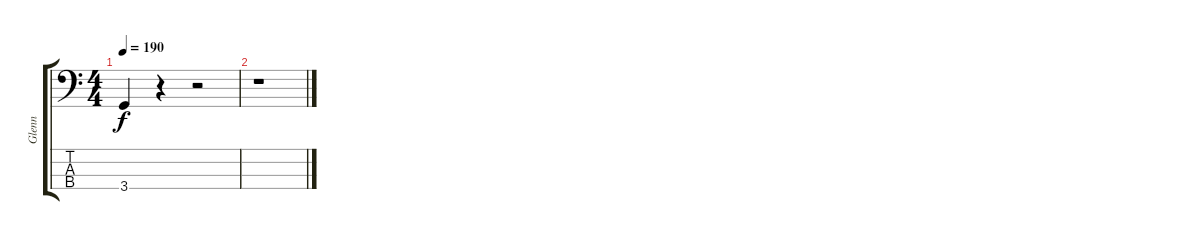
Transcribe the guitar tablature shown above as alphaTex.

\track ("Glenn" "Glenn") {instrument electricbassfinger}
\staff {score tabs}
\tuning (G2 D2 A1 E1) {hide}
\ts (4 4)
\tempo 190
\clef f4
\ks c
3.4.4{dy f} r.4 r.2 |
r.1
